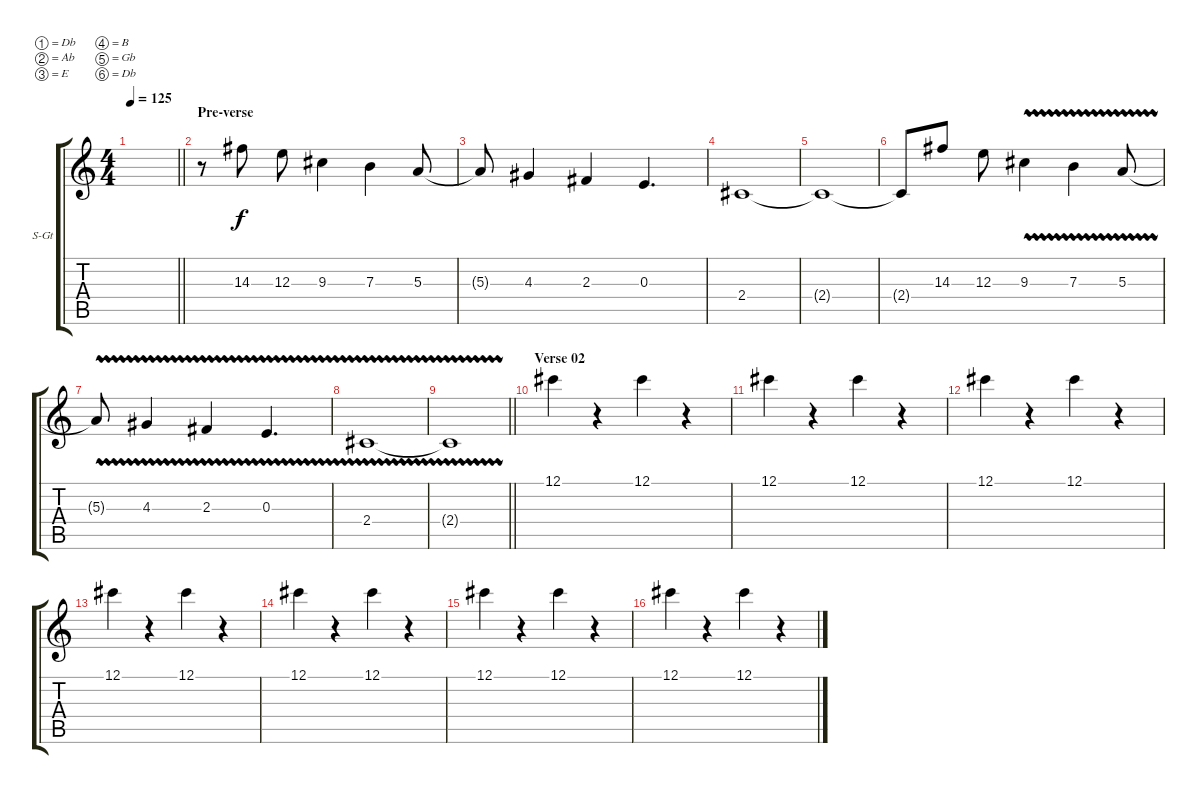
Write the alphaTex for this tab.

\bracketExtendMode groupsimilarinstruments
\firstSystemTrackNameOrientation horizontal
\otherSystemsTrackNameOrientation horizontal
\track ("FX" "S-Gt") {instrument lead1square}
\staff {score tabs}
\tuning (Db4 Ab3 E3 B2 Gb2 Db2)
\displaytranspose 12
\ts (4 4)
\tempo 125
\clef g2
\barLineRight lightlight
\ks c
|
\section ("" "Pre-verse")
r.8 14.3.8 12.3.8 9.3.4 7.3.4 5.3.8 |
5.3{t}.8 4.3.4 2.3.4 0.3.4{d} |
2.4.1 |
2.4{t}.1 |
2.4{t}.8 14.3.8 12.3.8 9.3{vw}.4 7.3{vw}.4 5.3{vw}.8 |
5.3{vw t}.8 4.3{vw}.4 2.3{vw}.4 0.3{vw}.4{d} |
2.4{vw}.1 |
\barLineRight lightlight
2.4{vw t}.1 |
\section ("" "Verse 02")
12.1.4 r.4 12.1.4 r.4 |
12.1.4 r.4 12.1.4 r.4 |
12.1.4 r.4 12.1.4 r.4 |
12.1.4 r.4 12.1.4 r.4 |
12.1.4 r.4 12.1.4 r.4 |
12.1.4 r.4 12.1.4 r.4 |
12.1.4 r.4 12.1.4 r.4
